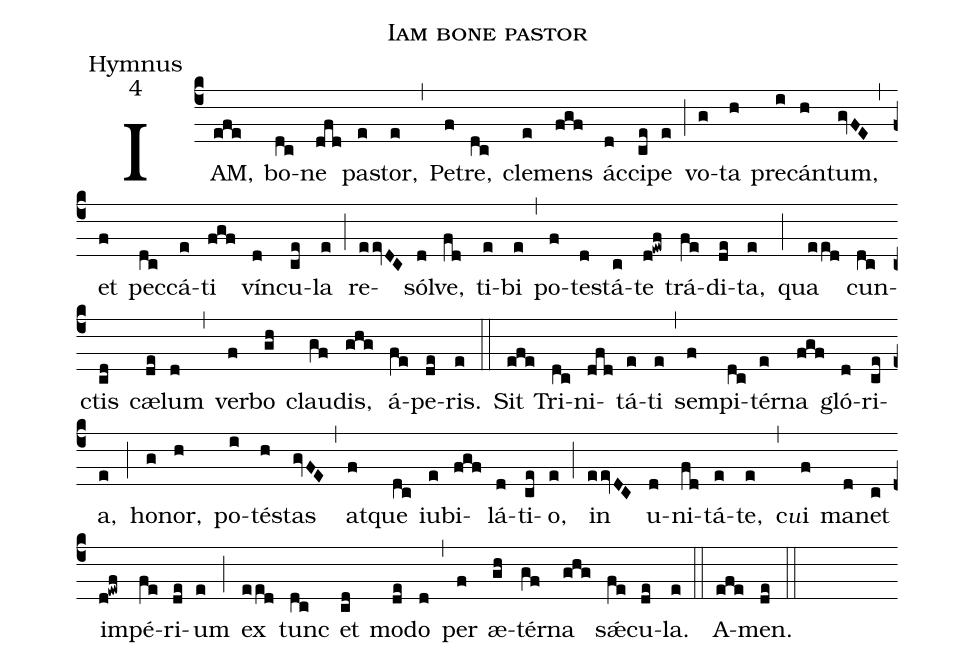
name:Iam bone pastor;
office-part:Hymnus;
mode:4;
%%
(c4)
IAM,(efe) bo(dc)ne(dfd) pa(e)stor,(e) (,)
Pe(f)tre,(dc) cle(e)mens(fgf) ác(d)ci(ce)pe(e) (;)
vo(g)ta(h) pre(i)cán(h)tum,(gvFE) (,)
et(f) pec(dc)cá(e)ti(fgf) vín(d)cu(ce)la(e) (;)
re(eevDC)sól(d)ve,(fd) ti(e)bi(e) (,)
po(f)te(d)stá(c)te(d!ewf) trá(fe)di(de)ta,(e) (;)
qua(eed) cun(dc)ctis(cd) cæ(de)lum(d) (,)
ver(f)bo(gh) clau(gf)dis,(ghg) á(fe)pe(de)ris.(e) (::)

Sit(efe) Tri(dc)ni(dfd)tá(e)ti(e) (,)
sem(f)pi(dc)tér(e)na(fgf) gló(d)ri(ce)a,(e) (;)
ho(g)nor,(h) po(i)té(h)stas(gvFE) (,)
at(f)que(dc) iu(e)bi(fgf)lá(d)ti(ce)o,(e) (;)
in(eevDC) u(d)ni(fd)tá(e)te,(e) (,)
c<e>u</e>{i}(f) ma(d)net(c) im(d!ewf)pé(fe)ri(de)um(e) (;)
ex(eed) tunc(dc) et(cd) mo(de)do(d) (,)
per(f) æ(gh)tér(gf)na(ghg) sǽ(fe)cu(de)la.(e) (::)

A(efe)men.(de) (::)
